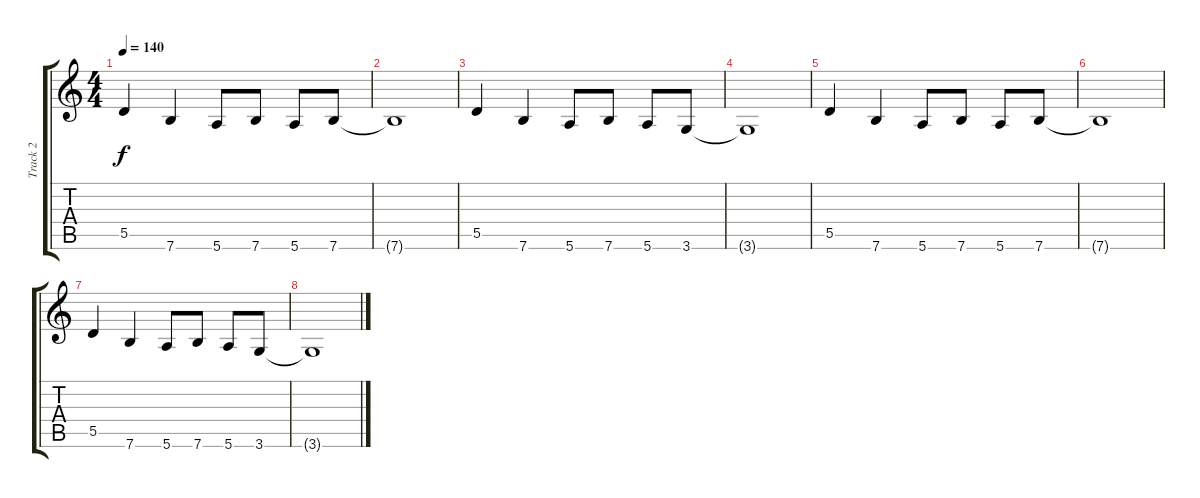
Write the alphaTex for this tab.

\track ("Track 2" "Track 2") {instrument distortionguitar}
\staff {score tabs}
\tuning (E4 B3 G3 D3 A2 E2) {hide}
\ts (4 4)
\tempo 140
\clef g2
\ks c
5.5.4{dy f} 7.6.4 5.6.8 7.6.8 5.6.8 7.6.8 |
7.6{t}.1 |
5.5.4 7.6.4 5.6.8 7.6.8 5.6.8 3.6.8 |
3.6{t}.1 |
5.5.4 7.6.4 5.6.8 7.6.8 5.6.8 7.6.8 |
7.6{t}.1 |
5.5.4 7.6.4 5.6.8 7.6.8 5.6.8 3.6.8 |
3.6{t}.1
